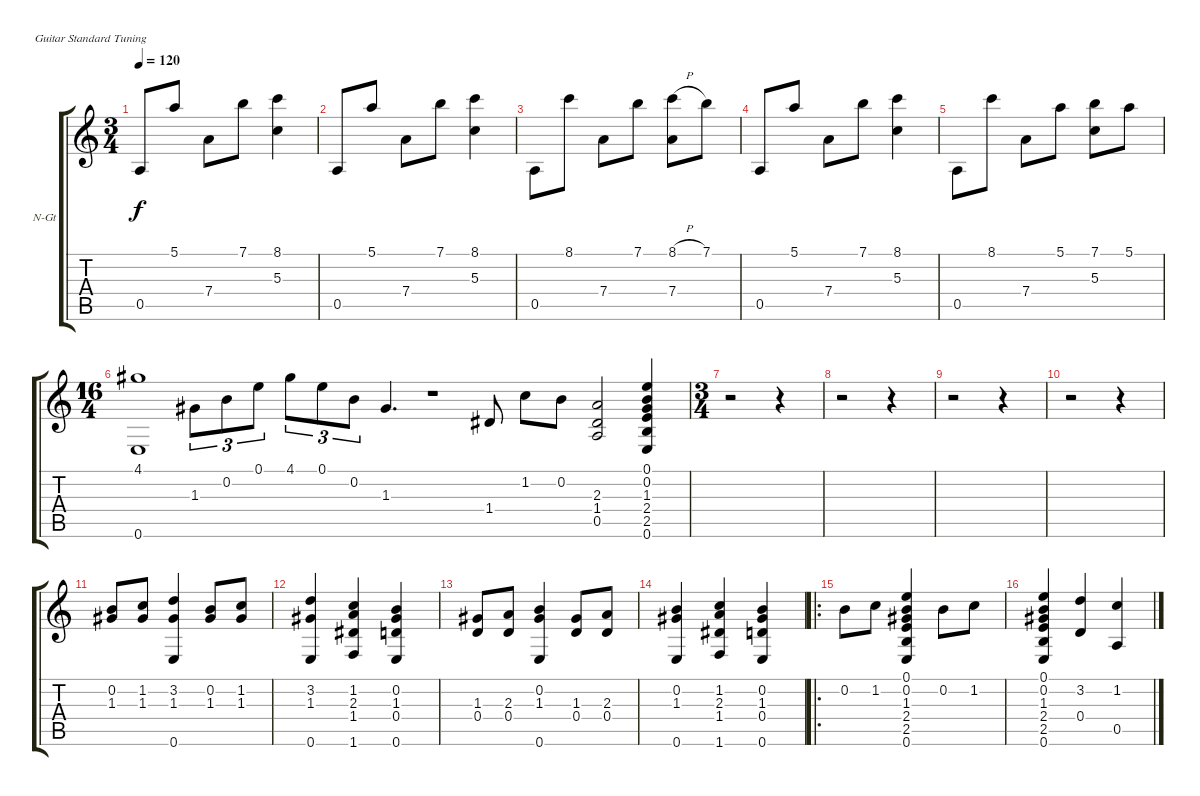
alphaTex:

\bracketExtendMode groupsimilarinstruments
\firstSystemTrackNameOrientation horizontal
\otherSystemsTrackNameOrientation horizontal
\track ("guitarra 2" "N-Gt") {instrument acousticguitarnylon}
\staff {score tabs}
\tuning (E4 B3 G3 D3 A2 E2)
\ts (3 4)
\tempo 120
\clef g2
\ks c
0.5.8{dy f} 5.1.8 7.4.8 7.1.8 (8.1 5.3).4 |
0.5.8 5.1.8 7.4.8 7.1.8 (8.1 5.3).4 |
0.5.8 8.1.8 7.4.8 7.1.8 (8.1{h} 7.4).8 7.1.8 |
0.5.8 5.1.8 7.4.8 7.1.8 (8.1 5.3).4 |
0.5.8 8.1.8 7.4.8 5.1.8 (7.1 5.3).8 5.1.8 |
\ts (16 4)
(4.1 0.6).1 1.3.8{tu (3 2)} 0.2.8{tu (3 2)} 0.1.8{tu (3 2)} 4.1.8{tu (3 2)} 0.1.8{tu (3 2)} 0.2.8{tu (3 2)} 1.3.4{d} r.1 1.4.8 1.2.8 0.2.8 (2.3 1.4 0.5).2 (0.1 0.2 1.3 2.4 2.5 0.6).4 |
\ts (3 4)
r.2 r.4 |
r.2 r.4 |
r.2 r.4 |
r.2 r.4 |
(0.2 1.3).8 (1.2 1.3).8 (3.2 1.3 0.6).4 (0.2 1.3).8 (1.2 1.3).8 |
(3.2 1.3 0.6).4 (1.2 2.3 1.4 1.6).4 (0.2 1.3 0.4 0.6).4 |
(1.3 0.4).8 (2.3 0.4).8 (0.2 1.3 0.6).4 (1.3 0.4).8 (2.3 0.4).8 |
(0.2 1.3 0.6).4 (1.2 2.3 1.4 1.6).4 (0.2 1.3 0.4 0.6).4 |
\ro
0.2.8 1.2.8 (0.1 0.2 1.3 2.4 2.5 0.6).4 0.2.8 1.2.8 |
(0.1 0.2 1.3 2.4 2.5 0.6).4 (3.2 0.4).4 (1.2 0.5).4
